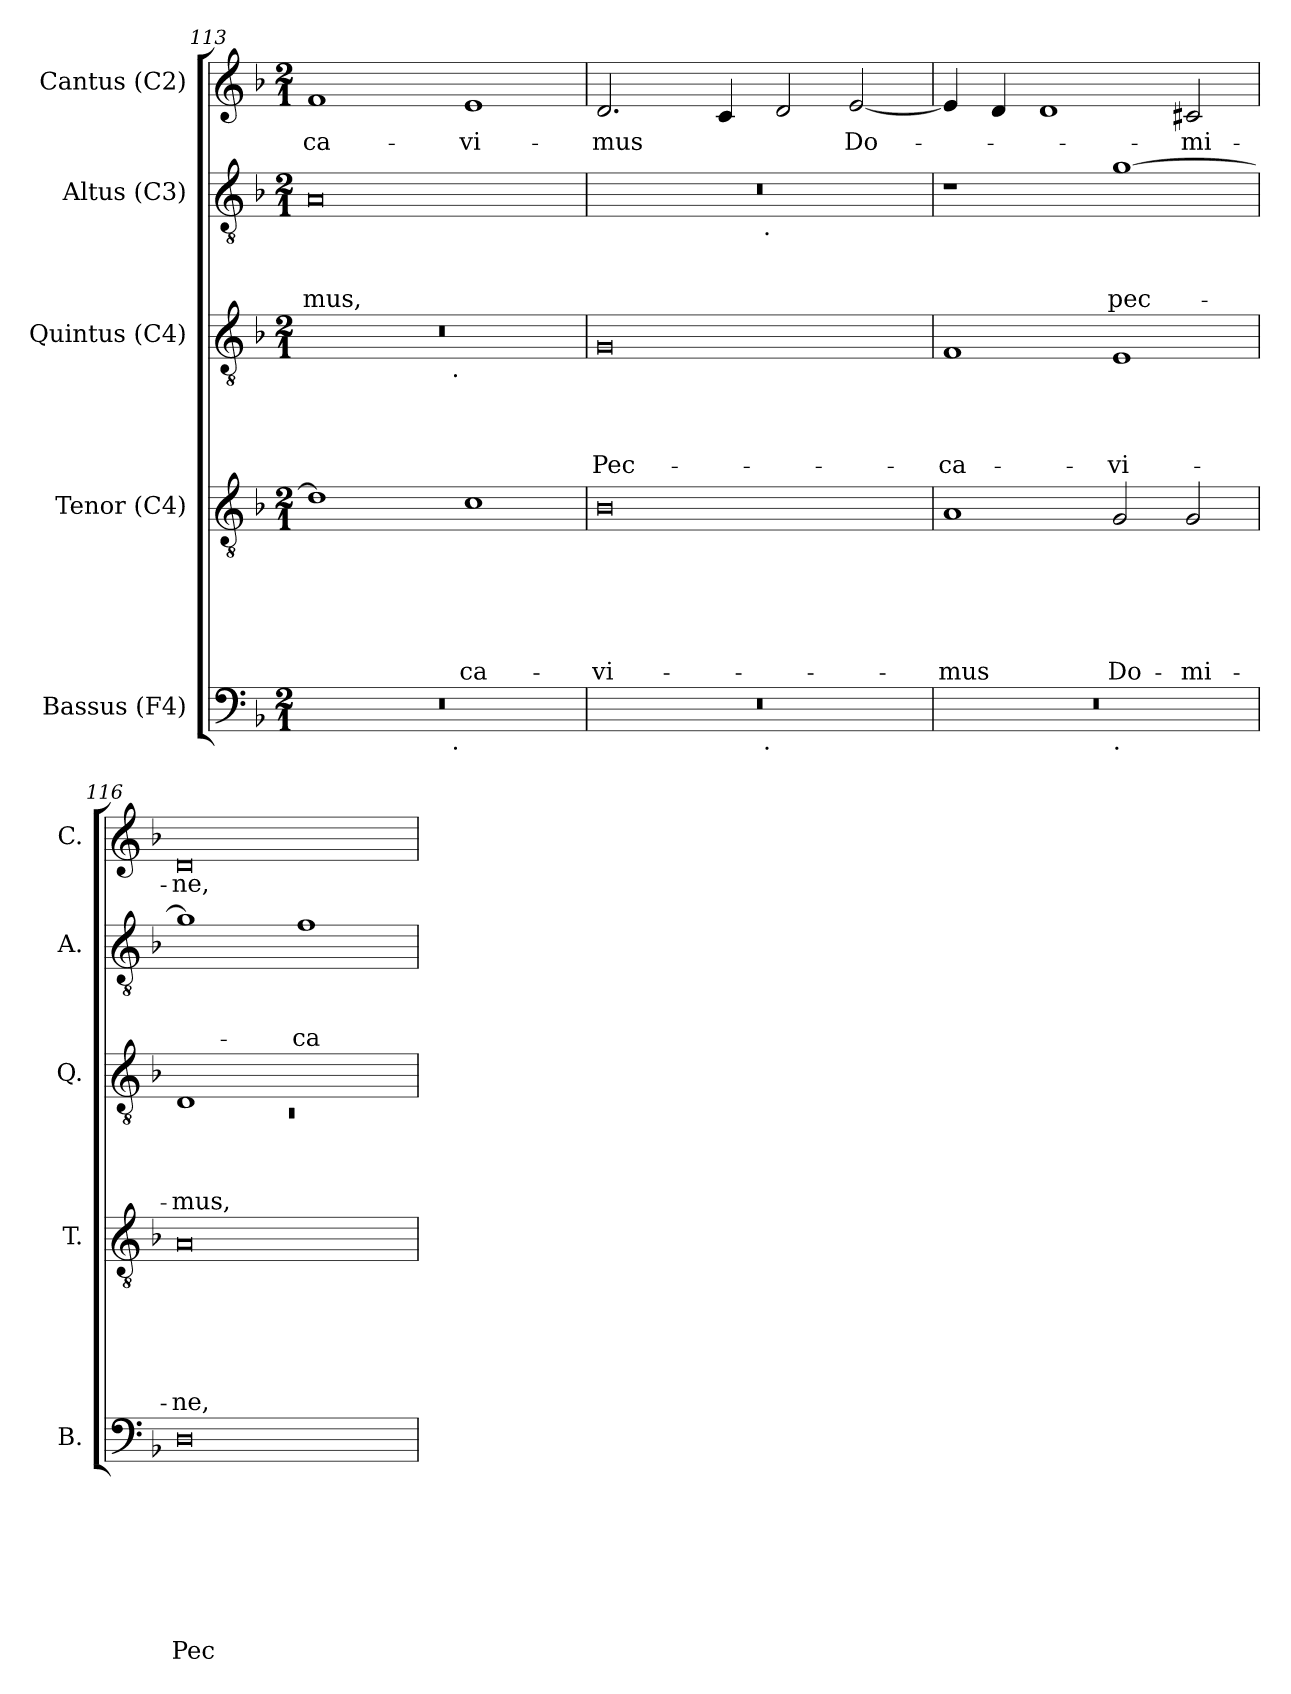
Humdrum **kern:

**kern	**text	**text	**text	**text	**text	**text	**text	**text	**kern	**text	**text	**text	**text	**text	**text	**kern	**text	**text	**text	**text	**kern	**text	**text	**text	**kern	**text
*part5	*part5	*part5	*part5	*part5	*part5	*part5	*part5	*part5	*part4	*part4	*part4	*part4	*part4	*part4	*part4	*part3	*part3	*part3	*part3	*part3	*part2	*part2	*part2	*part2	*part1	*part1
*staff5	*staff5	*staff5	*staff5	*staff5	*staff5	*staff5	*staff5	*staff5	*staff4	*staff4	*staff4	*staff4	*staff4	*staff4	*staff4	*staff3	*staff3	*staff3	*staff3	*staff3	*staff2	*staff2	*staff2	*staff2	*staff1	*staff1
*I"Bassus (F4)	*	*	*	*	*	*	*	*	*I"Tenor (C4)	*	*	*	*	*	*	*I"Quintus (C4)	*	*	*	*	*I"Altus (C3)	*	*	*	*I"Cantus (C2)	*
*I'B.	*	*	*	*	*	*	*	*	*I'T.	*	*	*	*	*	*	*I'Q.	*	*	*	*	*I'A.	*	*	*	*I'C.	*
*clefF4	*	*	*	*	*	*	*	*	*clefGv2	*	*	*	*	*	*	*clefGv2	*	*	*	*	*clefGv2	*	*	*	*clefG2	*
*k[b-]	*	*	*	*	*	*	*	*	*k[b-]	*	*	*	*	*	*	*k[b-]	*	*	*	*	*k[b-]	*	*	*	*k[b-]	*
*F:	*	*	*	*	*	*	*	*	*F:	*	*	*	*	*	*	*F:	*	*	*	*	*F:	*	*	*	*F:	*
*M2/1	*	*	*	*	*	*	*	*	*M2/1	*	*	*	*	*	*	*M2/1	*	*	*	*	*M2/1	*	*	*	*M2/1	*
=113	=113	=113	=113	=113	=113	=113	=113	=113	=113	=113	=113	=113	=113	=113	=113	=113	=113	=113	=113	=113	=113	=113	=113	=113	=113	=113
!	!	!	!	!	!	!	!	!	!	!	!	!	!	!	!	!	!	!	!	!	!	!	!	!LO:LY:b	!	!LO:LY:b
*^	*	*	*	*	*	*	*	*	*	*	*	*	*	*	*	*^	*	*	*	*	*	*	*	*	*	*
0r	2ryy	.	.	.	.	.	.	.	.	1d]	.	.	.	.	.	.	0r	2ryy	.	.	.	.	0A	.	.	-mus,	1f	-ca-
.	4...ryy	.	.	.	.	.	.	.	.	.	.	.	.	.	.	.	.	4...ryy	.	.	.	.	.	.	.	.	.	.
!	!	!	!	!	!	!	!	!	!	!	!	!	!	!	!	!	!	!LO:TX:b:t=.	!	!	!	!	!	!	!	!	!	!
!	!LO:TX:b:t=.	!	!	!	!	!	!	!	!	!	!	!	!	!	!	!	!	!	!	!	!	!	!	!	!	!	!	!
.	1ryy	.	.	.	.	.	.	.	.	.	.	.	.	.	.	.	.	1ryy	.	.	.	.	.	.	.	.	.	.
!	!	!	!	!	!	!	!	!	!	!	!	!	!	!	!	!LO:LY:b	!	!	!	!	!	!	!	!	!	!	!	!LO:LY:b
.	.	.	.	.	.	.	.	.	.	1c	.	.	.	.	.	-ca-	.	.	.	.	.	.	.	.	.	.	1e	-vi-
.	32ryy	.	.	.	.	.	.	.	.	.	.	.	.	.	.	.	.	32ryy	.	.	.	.	.	.	.	.	.	.
=114	=114	=114	=114	=114	=114	=114	=114	=114	=114	=114	=114	=114	=114	=114	=114	=114	=114	=114	=114	=114	=114	=114	=114	=114	=114	=114	=114	=114
!	!	!	!	!	!	!	!	!	!	!	!	!	!	!	!	!LO:LY:b:rj	!	!	!	!	!	!LO:LY:b	!	!	!	!	!	!LO:LY:b
*	*	*	*	*	*	*	*	*	*	*	*	*	*	*	*	*	*v	*v	*	*	*	*	*^	*	*	*	*	*
0r	2ryy	.	.	.	.	.	.	.	.	0B-	.	.	.	.	.	-vi-	0G	.	.	.	Pec-	0r	2ryy	.	.	.	2.d/	-mus
.	4...ryy	.	.	.	.	.	.	.	.	.	.	.	.	.	.	.	.	.	.	.	.	.	4...ryy	.	.	.	.	.
.	.	.	.	.	.	.	.	.	.	.	.	.	.	.	.	.	.	.	.	.	.	.	.	.	.	.	4c/	.
!	!	!	!	!	!	!	!	!	!	!	!	!	!	!	!	!	!	!	!	!	!	!	!LO:TX:b:t=.	!	!	!	!	!
!	!LO:TX:b:t=.	!	!	!	!	!	!	!	!	!	!	!	!	!	!	!	!	!	!	!	!	!	!	!	!	!	!	!
.	1ryy	.	.	.	.	.	.	.	.	.	.	.	.	.	.	.	.	.	.	.	.	.	1ryy	.	.	.	.	.
.	.	.	.	.	.	.	.	.	.	.	.	.	.	.	.	.	.	.	.	.	.	.	.	.	.	.	2d/	.
!	!	!	!	!	!	!	!	!	!	!	!	!	!	!	!	!	!	!	!	!	!	!	!	!	!	!	!	!LO:LY:b
.	.	.	.	.	.	.	.	.	.	.	.	.	.	.	.	.	.	.	.	.	.	.	.	.	.	.	[<2e/	Do-
.	32ryy	.	.	.	.	.	.	.	.	.	.	.	.	.	.	.	.	.	.	.	.	.	32ryy	.	.	.	.	.
!!LO:LB:g=z
=115	=115	=115	=115	=115	=115	=115	=115	=115	=115	=115	=115	=115	=115	=115	=115	=115	=115	=115	=115	=115	=115	=115	=115	=115	=115	=115	=115	=115
!	!	!	!	!	!	!	!	!	!	!	!	!	!	!	!	!LO:LY:b	!	!	!	!	!LO:LY:b	!	!	!	!	!	!	!
*	*	*	*	*	*	*	*	*	*	*	*	*	*	*	*	*	*	*	*	*	*	*v	*v	*	*	*	*	*
0r	1ryy	.	.	.	.	.	.	.	.	1A	.	.	.	.	.	-mus	1F	.	.	.	-ca-	1r	.	.	.	4e/]	.
.	.	.	.	.	.	.	.	.	.	.	.	.	.	.	.	.	.	.	.	.	.	.	.	.	.	4d/	.
.	.	.	.	.	.	.	.	.	.	.	.	.	.	.	.	.	.	.	.	.	.	.	.	.	.	1d	.
!	!LO:TX:b:t=.	!	!	!	!	!	!	!	!	!	!	!	!	!	!	!	!	!	!	!	!	!	!	!	!	!	!
!	!	!	!	!	!	!	!	!	!	!	!	!	!	!	!	!LO:LY:b	!	!	!	!	!LO:LY:b	!	!	!	!LO:LY:b	!	!
.	1ryy	.	.	.	.	.	.	.	.	2G/	.	.	.	.	.	Do-	1E	.	.	.	-vi-	[>1g	.	.	pec-	.	.
!	!	!	!	!	!	!	!	!	!	!	!	!	!	!	!	!LO:LY:b	!	!	!	!	!	!	!	!	!	!	!LO:LY:b
.	.	.	.	.	.	.	.	.	.	2G/	.	.	.	.	.	-mi-	.	.	.	.	.	.	.	.	.	2c#X/	-mi-
=116	=116	=116	=116	=116	=116	=116	=116	=116	=116	=116	=116	=116	=116	=116	=116	=116	=116	=116	=116	=116	=116	=116	=116	=116	=116	=116	=116
*	*	*	*	*	*	*	*	*	*	*	*	*	*	*	*	*	*^	*	*	*	*	*	*	*	*	*	*
!	!	!	!	!	!	!	!	!	!LO:LY:b	!	!	!	!	!	!	!LO:LY:b	!	!LO:N:vis=1	!	!	!	!LO:LY:b	!	!	!	!	!	!LO:LY:b
*v	*v	*	*	*	*	*	*	*	*	*	*	*	*	*	*	*	*	*	*	*	*	*	*	*	*	*	*	*
0D	.	.	.	.	.	.	.	Pec-	0A	.	.	.	.	.	-ne,	1D	0rC	.	.	.	-mus,	1g]	.	.	.	0d	-ne,
!	!	!	!	!	!	!	!	!	!	!	!	!	!	!	!	!	!	!	!	!	!	!	!	!	!LO:LY:b	!	!
.	.	.	.	.	.	.	.	.	.	.	.	.	.	.	.	1ryy	.	.	.	.	.	1f	.	.	-ca-	.	.
*	*	*	*	*	*	*	*	*	*	*	*	*	*	*	*	*v	*v	*	*	*	*	*	*	*	*	*	*
=	=	=	=	=	=	=	=	=	=	=	=	=	=	=	=	=	=	=	=	=	=	=	=	=	=	=
*-	*-	*-	*-	*-	*-	*-	*-	*-	*-	*-	*-	*-	*-	*-	*-	*-	*-	*-	*-	*-	*-	*-	*-	*-	*-	*-
